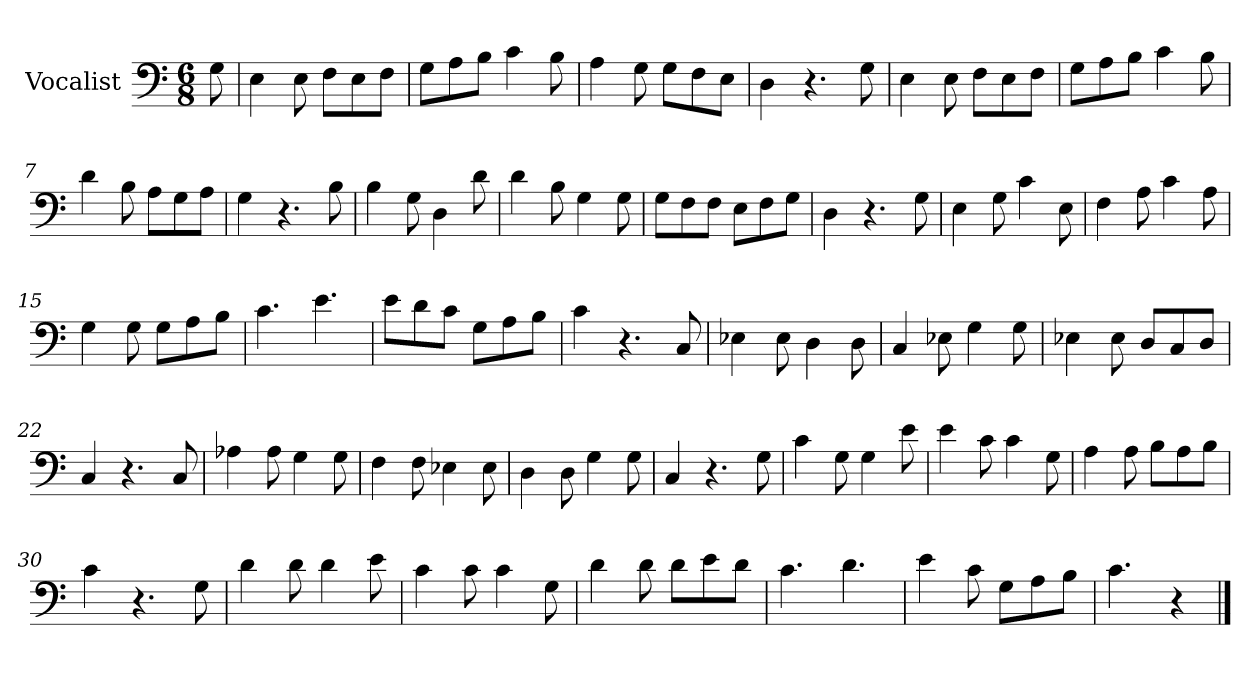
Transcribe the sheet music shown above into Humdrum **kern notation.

**kern
*part1
*staff1
*I"Vocalist
*k[]
*C:
*M6/8
=
8G
=1
4E
8E
8FL
8E
8FJ
=2
8GL
8A
8BJ
4c
8B
=3
4A
8G
8GL
8F
8EJ
=4
4D
4.r
8G
=5
4E
8E
8FL
8E
8FJ
=6
8GL
8A
8BJ
4c
8B
=7
4d
8B
8AL
8G
8AJ
=8
4G
4.r
8B
=9
4B
8G
4D
8d
=10
4d
8B
4G
8G
=11
8GL
8F
8FJ
8EL
8F
8GJ
=12
4D
4.r
8G
=13
4E
8G
4c
8E
=14
4F
8A
4c
8A
=15
4G
8G
8GL
8A
8BJ
=16
4.c
4.e
=17
8eL
8d
8cJ
8GL
8A
8BJ
=18
4c
4.r
8C
=19
4E-X
8E-
4D
8D
=20
4C
8E-X
4G
8G
=21
4E-X
8E-
8DL
8C
8DJ
=22
4C
4.r
8C
=23
4A-X
8A-
4G
8G
=24
4F
8F
4E-X
8E-
=25
4D
8D
4G
8G
=26
4C
4.r
8G
=27
4c
8G
4G
8e
=28
4e
8c
4c
8G
=29
4A
8A
8BL
8A
8BJ
=30
4c
4.r
8G
=31
4d
8d
4d
8e
=32
4c
8c
4c
8G
=33
4d
8d
8dL
8e
8dJ
=34
4.c
4.d
=35
4e
8c
8GL
8A
8BJ
=36
4.c
4r
==
*-
